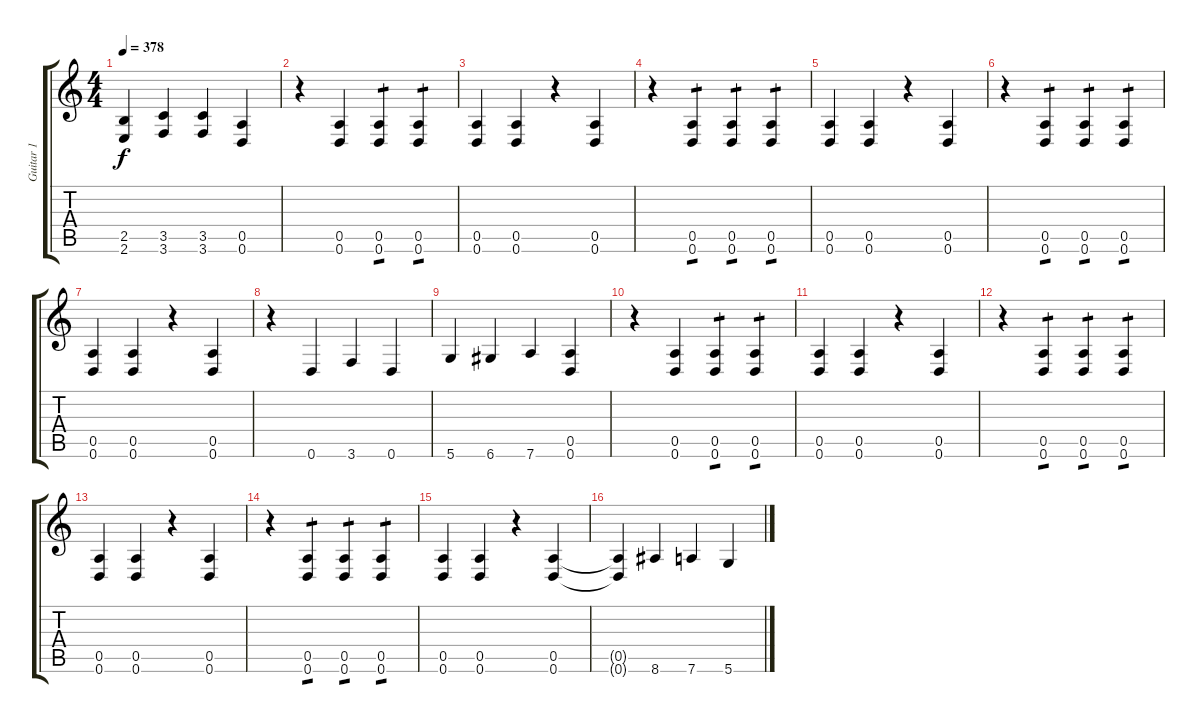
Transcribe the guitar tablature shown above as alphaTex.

\track ("Guitar 1" "Guitar 1") {instrument distortionguitar}
\staff {score tabs}
\tuning (E4 B3 G3 D3 A2 D2) {hide}
\ts (4 4)
\tempo 378
\clef g2
\ks c
(2.5 2.6).4{dy f} (3.5 3.6).4 (3.5 3.6).4 (0.5 0.6).4 |
r.4 (0.5 0.6).4 (0.5 0.6).4{tp 1} (0.5 0.6).4{tp 1} |
(0.5 0.6).4 (0.5 0.6).4 r.4 (0.5 0.6).4 |
r.4 (0.5 0.6).4{tp 1} (0.5 0.6).4{tp 1} (0.5 0.6).4{tp 1} |
(0.5 0.6).4 (0.5 0.6).4 r.4 (0.5 0.6).4 |
r.4 (0.5 0.6).4{tp 1} (0.5 0.6).4{tp 1} (0.5 0.6).4{tp 1} |
(0.5 0.6).4 (0.5 0.6).4 r.4 (0.5 0.6).4 |
r.4 0.6.4 3.6.4 0.6.4 |
5.6.4 6.6.4 7.6.4 (0.5 0.6).4 |
r.4 (0.5 0.6).4 (0.5 0.6).4{tp 1} (0.5 0.6).4{tp 1} |
(0.5 0.6).4 (0.5 0.6).4 r.4 (0.5 0.6).4 |
r.4 (0.5 0.6).4{tp 1} (0.5 0.6).4{tp 1} (0.5 0.6).4{tp 1} |
(0.5 0.6).4 (0.5 0.6).4 r.4 (0.5 0.6).4 |
r.4 (0.5 0.6).4{tp 1} (0.5 0.6).4{tp 1} (0.5 0.6).4{tp 1} |
(0.5 0.6).4 (0.5 0.6).4 r.4 (0.5 0.6).4 |
(0.5{t} 0.6{t}).4 8.6.4 7.6.4 5.6.4
